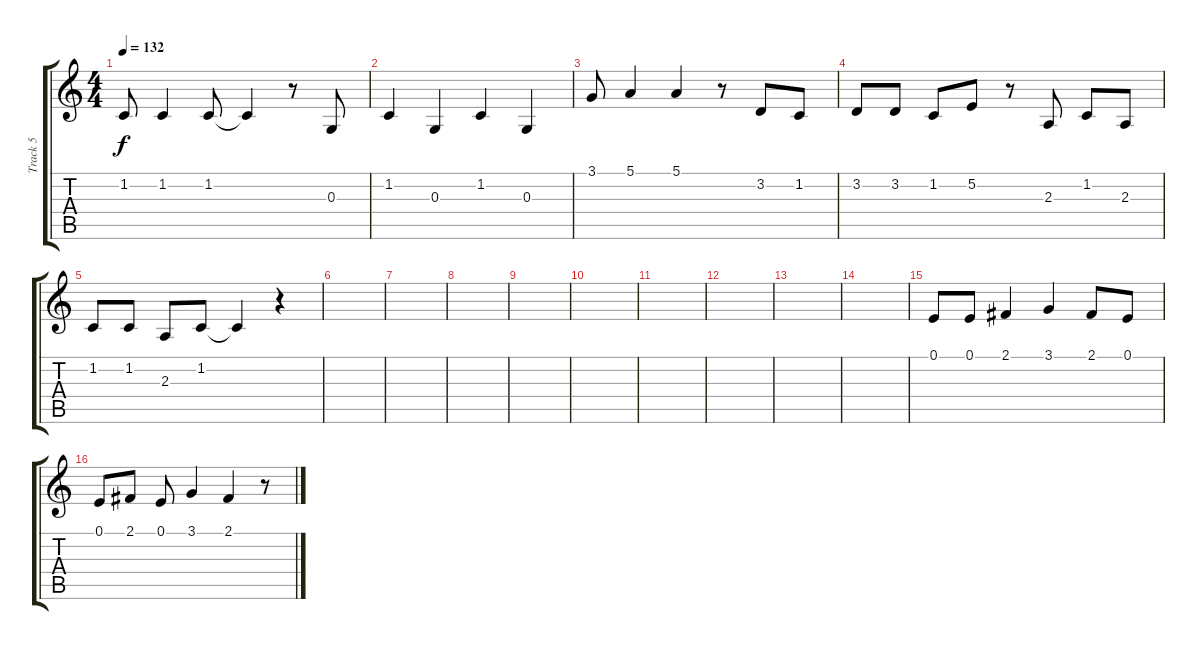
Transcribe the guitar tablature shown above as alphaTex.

\track ("Track 5" "Track 5") {instrument shanai}
\staff {score tabs}
\tuning (E4 B3 G3 D3 A2 E2) {hide}
\ts (4 4)
\tempo 132
\clef g2
\ks c
1.2.8{dy f} 1.2.4 1.2.8 1.2{t}.4 r.8 0.3.8 |
1.2.4 0.3.4 1.2.4 0.3.4 |
3.1.8 5.1.4 5.1.4 r.8 3.2.8 1.2.8 |
3.2.8 3.2.8 1.2.8 5.2.8 r.8 2.3.8 1.2.8 2.3.8 |
1.2.8 1.2.8 2.3.8 1.2.8 1.2{t}.4 r.4 |
|
|
|
|
|
|
|
|
|
0.1.8 0.1.8 2.1.4 3.1.4 2.1.8 0.1.8 |
0.1.8 2.1.8 0.1.8 3.1.4 2.1.4 r.8
